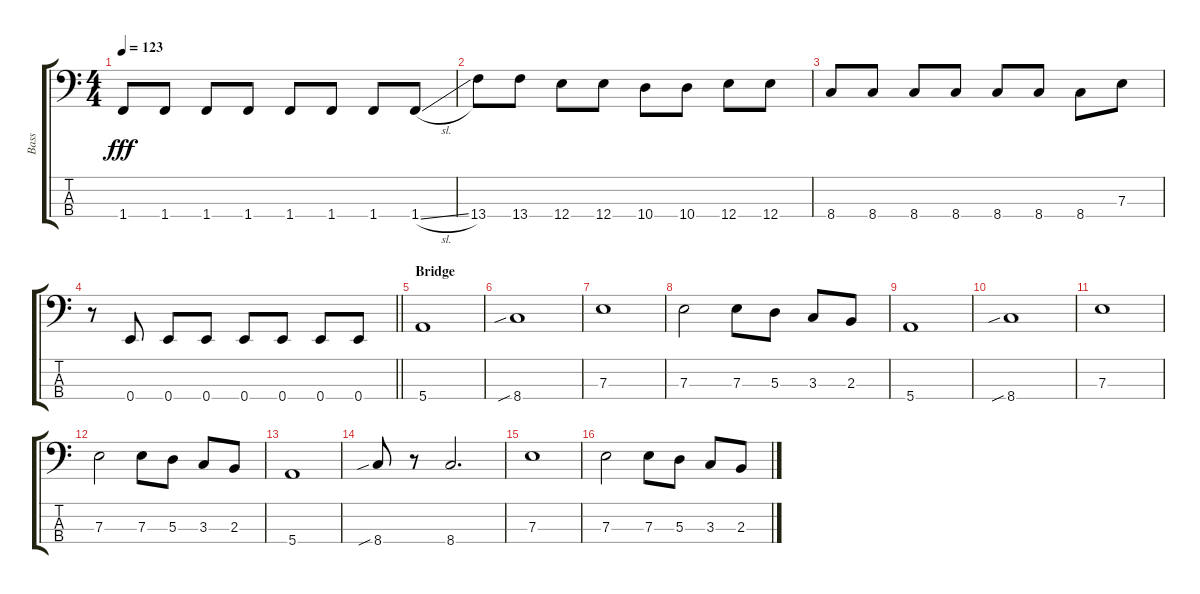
\track ("Bass" "Bass") {instrument electricbassfinger}
\staff {score tabs}
\tuning (G2 D2 A1 E1) {hide}
\ts (4 4)
\tempo 123
\clef f4
\ks c
1.4.8{dy fff} 1.4.8 1.4.8 1.4.8 1.4.8 1.4.8 1.4.8 1.4{sl}.8 |
13.4.8 13.4.8 12.4.8 12.4.8 10.4.8 10.4.8 12.4.8 12.4.8 |
8.4.8 8.4.8 8.4.8 8.4.8 8.4.8 8.4.8 8.4.8 7.3.8 |
\barLineRight lightlight
r.8 0.4.8 0.4.8 0.4.8 0.4.8 0.4.8 0.4.8 0.4.8 |
\section ("" "Bridge")
5.4.1 |
8.4{sib}.1 |
7.3.1 |
7.3.2 7.3.8 5.3.8 3.3.8 2.3.8 |
5.4.1 |
8.4{sib}.1 |
7.3.1 |
7.3.2 7.3.8 5.3.8 3.3.8 2.3.8 |
5.4.1 |
8.4{sib}.8 r.8 8.4.2{d} |
7.3.1 |
7.3.2 7.3.8 5.3.8 3.3.8 2.3.8
